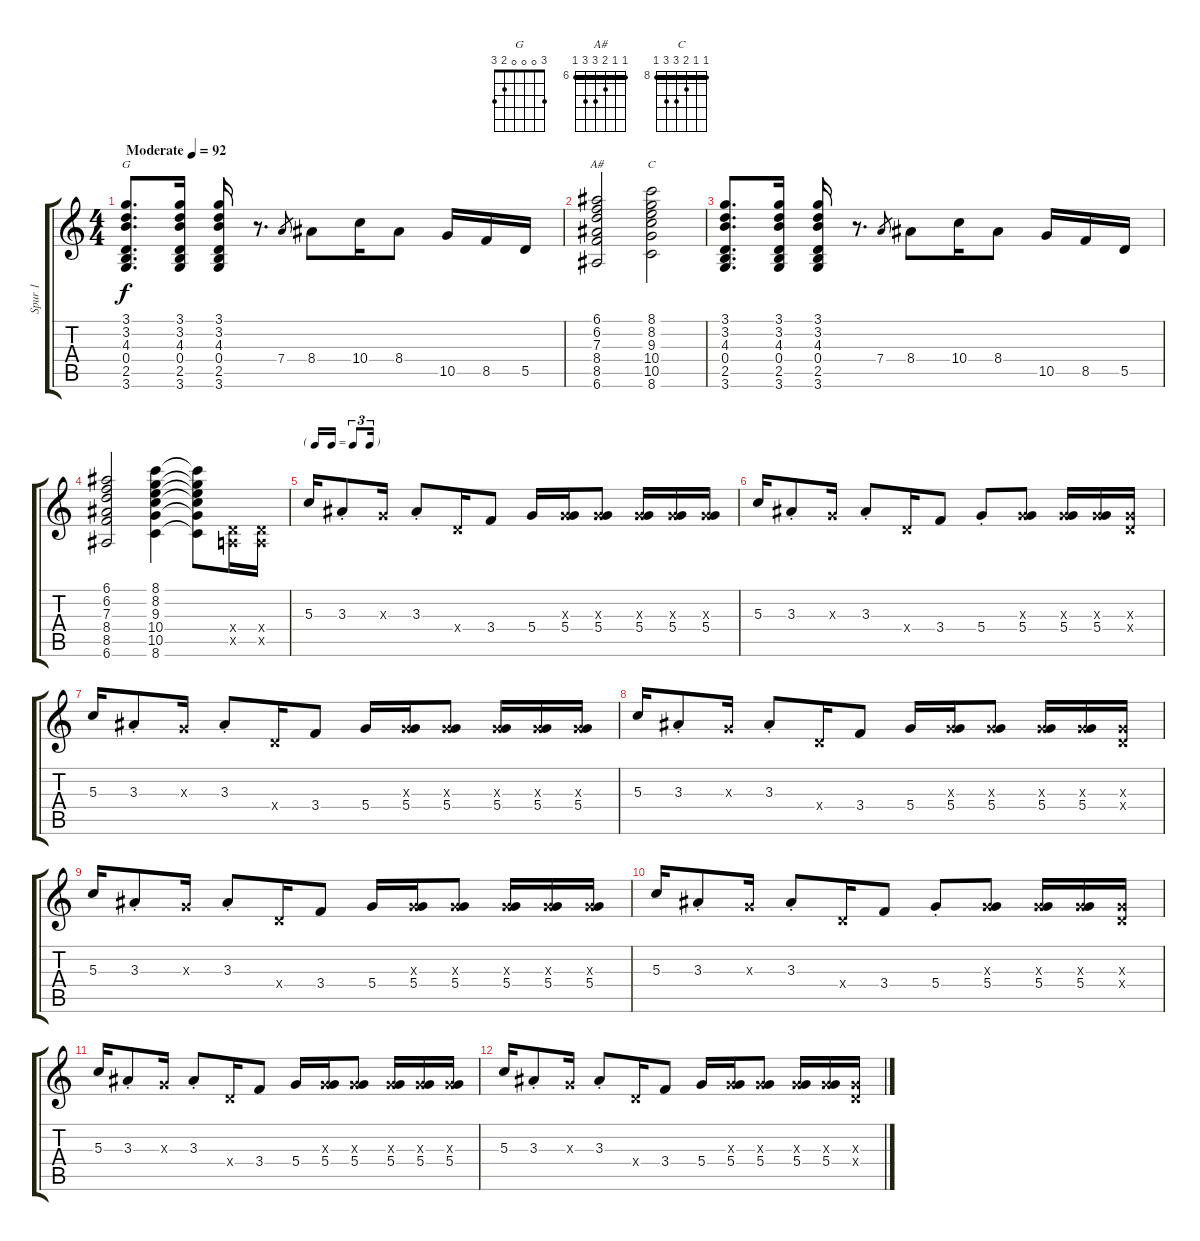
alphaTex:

\track ("Spur 1" "Spur 1") {instrument electricguitarclean}
\staff {score tabs}
\tuning (E4 B3 G3 D3 A2 E2) {hide}
\chord ("G" 3 0 0 0 2 3)
\chord ("A#" 6 6 7 8 8 6) {firstfret 6 barre 6}
\chord ("C" 8 8 9 10 10 8) {firstfret 8 barre 8}
\ts (4 4)
\tempo (92 "Moderate")
\clef g2
\ks c
(3.1 3.2 4.3 0.4 2.5 3.6).8{d ch "G" dy f instrument electricguitarclean} (3.1 3.2 4.3 0.4 2.5 3.6).16 (3.1 3.2 4.3 0.4 2.5 3.6).16 r.8{d} 7.4.8{gr} 8.4.8 10.4.16 8.4.8 10.5.16 8.5.16 5.5.16 |
(6.1 6.2 7.3 8.4 8.5 6.6).2{ch "A#"} (8.1 8.2 9.3 10.4 10.5 8.6).2{ch "C"} |
(3.1 3.2 4.3 0.4 2.5 3.6).8{d} (3.1 3.2 4.3 0.4 2.5 3.6).16 (3.1 3.2 4.3 0.4 2.5 3.6).16 r.8{d} 7.4.8{gr} 8.4.8 10.4.16 8.4.8 10.5.16 8.5.16 5.5.16 |
(6.1 6.2 7.3 8.4 8.5 6.6).2 (8.1 8.2 9.3 10.4 10.5 8.6).4 (8.1{t} 8.2{t} 9.3{t} 10.4{t} 10.5{t} 8.6{t}).8 (0.4{x} 0.5{x}).16 (0.4{x} 0.5{x}).16 |
\tf triplet16th
5.3.16 3.3{st}.8 0.3{x}.16 3.3{st}.8 0.4{x}.16 3.4.8 5.4.16 (0.3{x} 5.4).16 (0.3{x} 5.4).8 (0.3{x} 5.4).16 (0.3{x} 5.4).16 (0.3{x} 5.4).16 |
5.3.16 3.3{st}.8 0.3{x}.16 3.3{st}.8 0.4{x}.16 3.4.8 5.4{st}.8 (0.3{x} 5.4).8 (0.3{x} 5.4).16 (0.3{x} 5.4).16 (0.3{x} 0.4{x}).16 |
5.3.16 3.3{st}.8 0.3{x}.16 3.3{st}.8 0.4{x}.16 3.4.8 5.4.16 (0.3{x} 5.4).16 (0.3{x} 5.4).8 (0.3{x} 5.4).16 (0.3{x} 5.4).16 (0.3{x} 5.4).16 |
5.3.16 3.3{st}.8 0.3{x}.16 3.3{st}.8 0.4{x}.16 3.4.8 5.4.16 (0.3{x} 5.4).16 (0.3{x} 5.4).8 (0.3{x} 5.4).16 (0.3{x} 5.4).16 (0.3{x} 0.4{x}).16 |
5.3.16 3.3{st}.8 0.3{x}.16 3.3{st}.8 0.4{x}.16 3.4.8 5.4.16 (0.3{x} 5.4).16 (0.3{x} 5.4).8 (0.3{x} 5.4).16 (0.3{x} 5.4).16 (0.3{x} 5.4).16 |
5.3.16 3.3{st}.8 0.3{x}.16 3.3{st}.8 0.4{x}.16 3.4.8 5.4{st}.8 (0.3{x} 5.4).8 (0.3{x} 5.4).16 (0.3{x} 5.4).16 (0.3{x} 0.4{x}).16 |
5.3.16 3.3{st}.8 0.3{x}.16 3.3{st}.8 0.4{x}.16 3.4.8 5.4.16 (0.3{x} 5.4).16 (0.3{x} 5.4).8 (0.3{x} 5.4).16 (0.3{x} 5.4).16 (0.3{x} 5.4).16 |
5.3.16 3.3{st}.8 0.3{x}.16 3.3{st}.8 0.4{x}.16 3.4.8 5.4.16 (0.3{x} 5.4).16 (0.3{x} 5.4).8 (0.3{x} 5.4).16 (0.3{x} 5.4).16 (0.3{x} 0.4{x}).16
